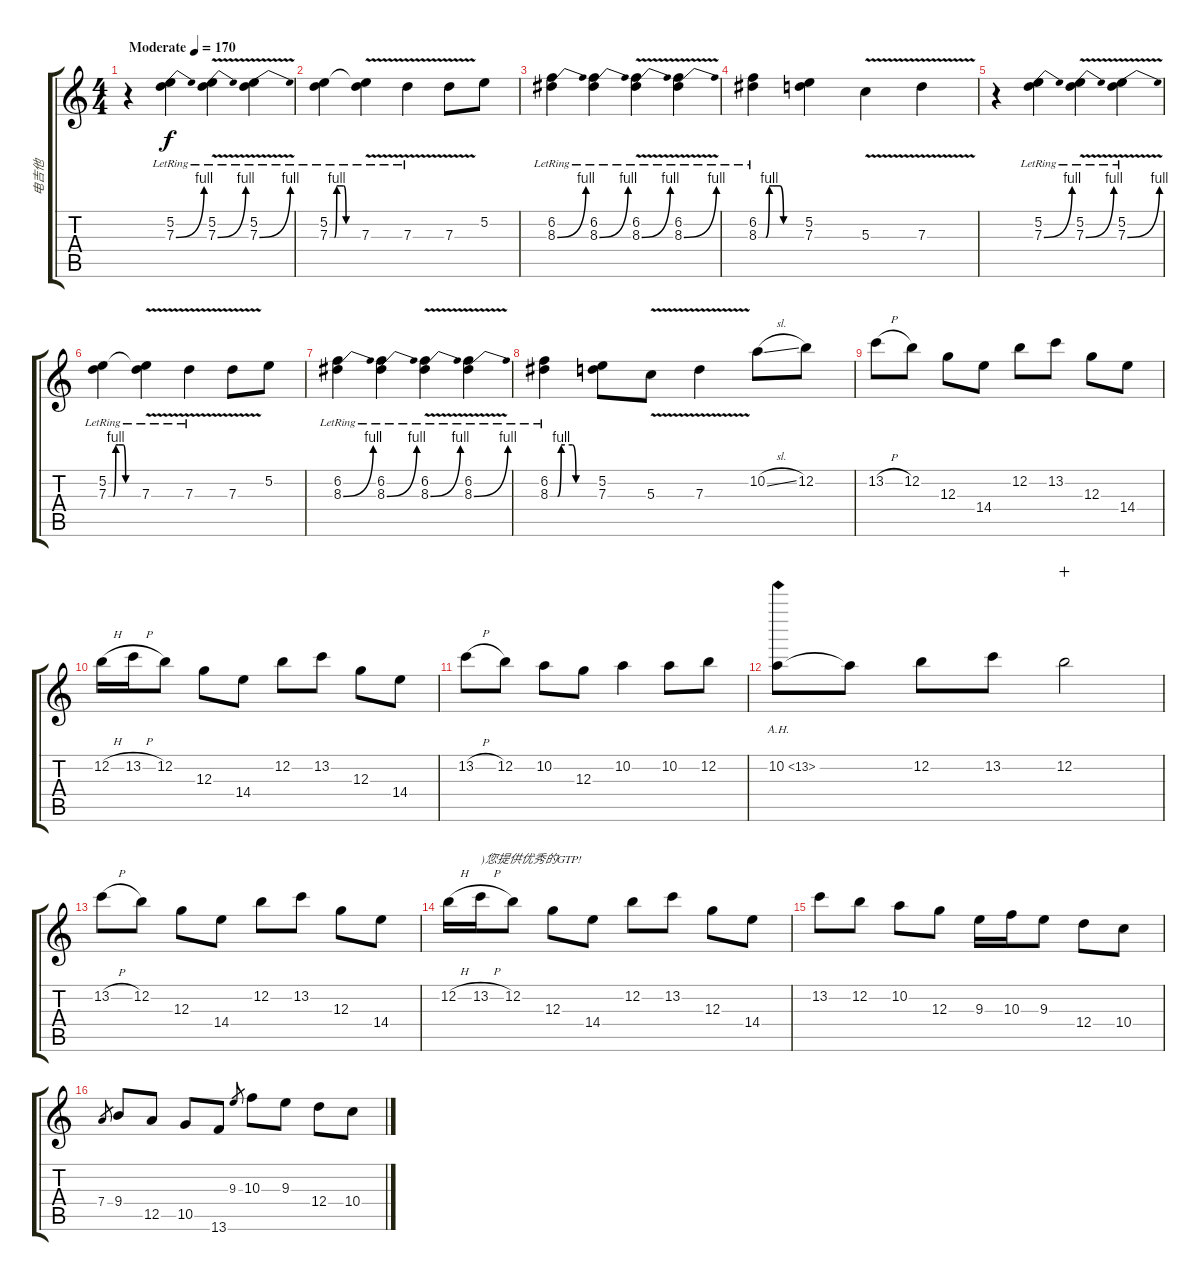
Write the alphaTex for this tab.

\track ("电吉他" "电吉他") {instrument overdrivenguitar}
\staff {score tabs}
\tuning (E4 B3 G3 D3 A2 E2) {hide}
\ts (4 4)
\tempo (170 "Moderate")
\clef g2
\ks c
r.4{dy f instrument overdrivenguitar} (5.2{lr} 7.3{be (bend 0 0 60 4) lr}).4 (5.2{lr} 7.3{be (bend 0 0 60 4) v lr}).4 (5.2{lr} 7.3{be (bend 0 0 60 4) v lr}).4 |
(5.2{lr} 7.3{be (custom 0 0 10 0 15 4 20 4 30 4 35 0 40 0 43 0 60 0) lr}).4 (5.2{t} 7.3{v lr}).4 7.3{v lr}.4 7.3{v}.8 5.2.8 |
(6.2{lr} 8.3{be (bend 0 0 60 4) lr}).4 (6.2{lr} 8.3{be (bend 0 0 60 4) lr}).4 (6.2{lr} 8.3{be (bend 0 0 60 4) v lr}).4 (6.2{lr} 8.3{be (bend 0 0 60 4) v lr}).4 |
(6.2{lr} 8.3{be (custom 0 0 10 0 15 4 20 4 30 4 35 0 40 0 43 0 60 0) lr}).4 (5.2 7.3).4 5.3{v}.4 7.3{v}.4 |
r.4 (5.2{lr} 7.3{be (bend 0 0 60 4) lr}).4 (5.2{lr} 7.3{be (bend 0 0 60 4) v lr}).4 (5.2{lr} 7.3{be (bend 0 0 60 4) v lr}).4 |
(5.2{lr} 7.3{be (custom 0 0 10 0 15 4 20 4 30 4 35 0 40 0 43 0 60 0) lr}).4 (5.2{t} 7.3{v lr}).4 7.3{v lr}.4 7.3{v}.8 5.2.8 |
(6.2{lr} 8.3{be (bend 0 0 60 4) lr}).4 (6.2{lr} 8.3{be (bend 0 0 60 4) lr}).4 (6.2{lr} 8.3{be (bend 0 0 60 4) v lr}).4 (6.2{lr} 8.3{be (bend 0 0 60 4) v lr}).4 |
(6.2{lr} 8.3{be (custom 0 0 10 0 15 4 20 4 30 4 35 0 40 0 43 0 60 0) lr}).4 (5.2 7.3).8 5.3{v}.8 7.3{v}.4 10.2{sl}.8 12.2.8 |
13.2{h}.8 12.2.8 12.3.8 14.4.8 12.2.8 13.2.8 12.3.8 14.4.8 |
12.2{h}.16 13.2{h}.16 12.2.8 12.3.8 14.4.8 12.2.8 13.2.8 12.3.8 14.4.8 |
13.2{h}.8 12.2.8 10.2.8 12.3.8 10.2.4 10.2.8 12.2.8 |
10.2{ah 3}.8 10.2{t}.8 12.2.8 13.2.8 12.2.2{wahc} |
13.2{h}.8 12.2.8 12.3.8 14.4.8 12.2.8 13.2.8 12.3.8 14.4.8 |
12.2{h}.16 13.2{h}.16{txt ")您提供优秀的GTP!"} 12.2.8 12.3.8 14.4.8 12.2.8 13.2.8 12.3.8 14.4.8 |
13.2.8 12.2.8 10.2.8 12.3.8 9.3.16 10.3.16 9.3.8 12.4.8 10.4.8 |
7.4.8{gr} 9.4.8 12.5.8 10.5.8 13.6.8 9.3.8{gr} 10.3.8 9.3.8 12.4.8 10.4.8
